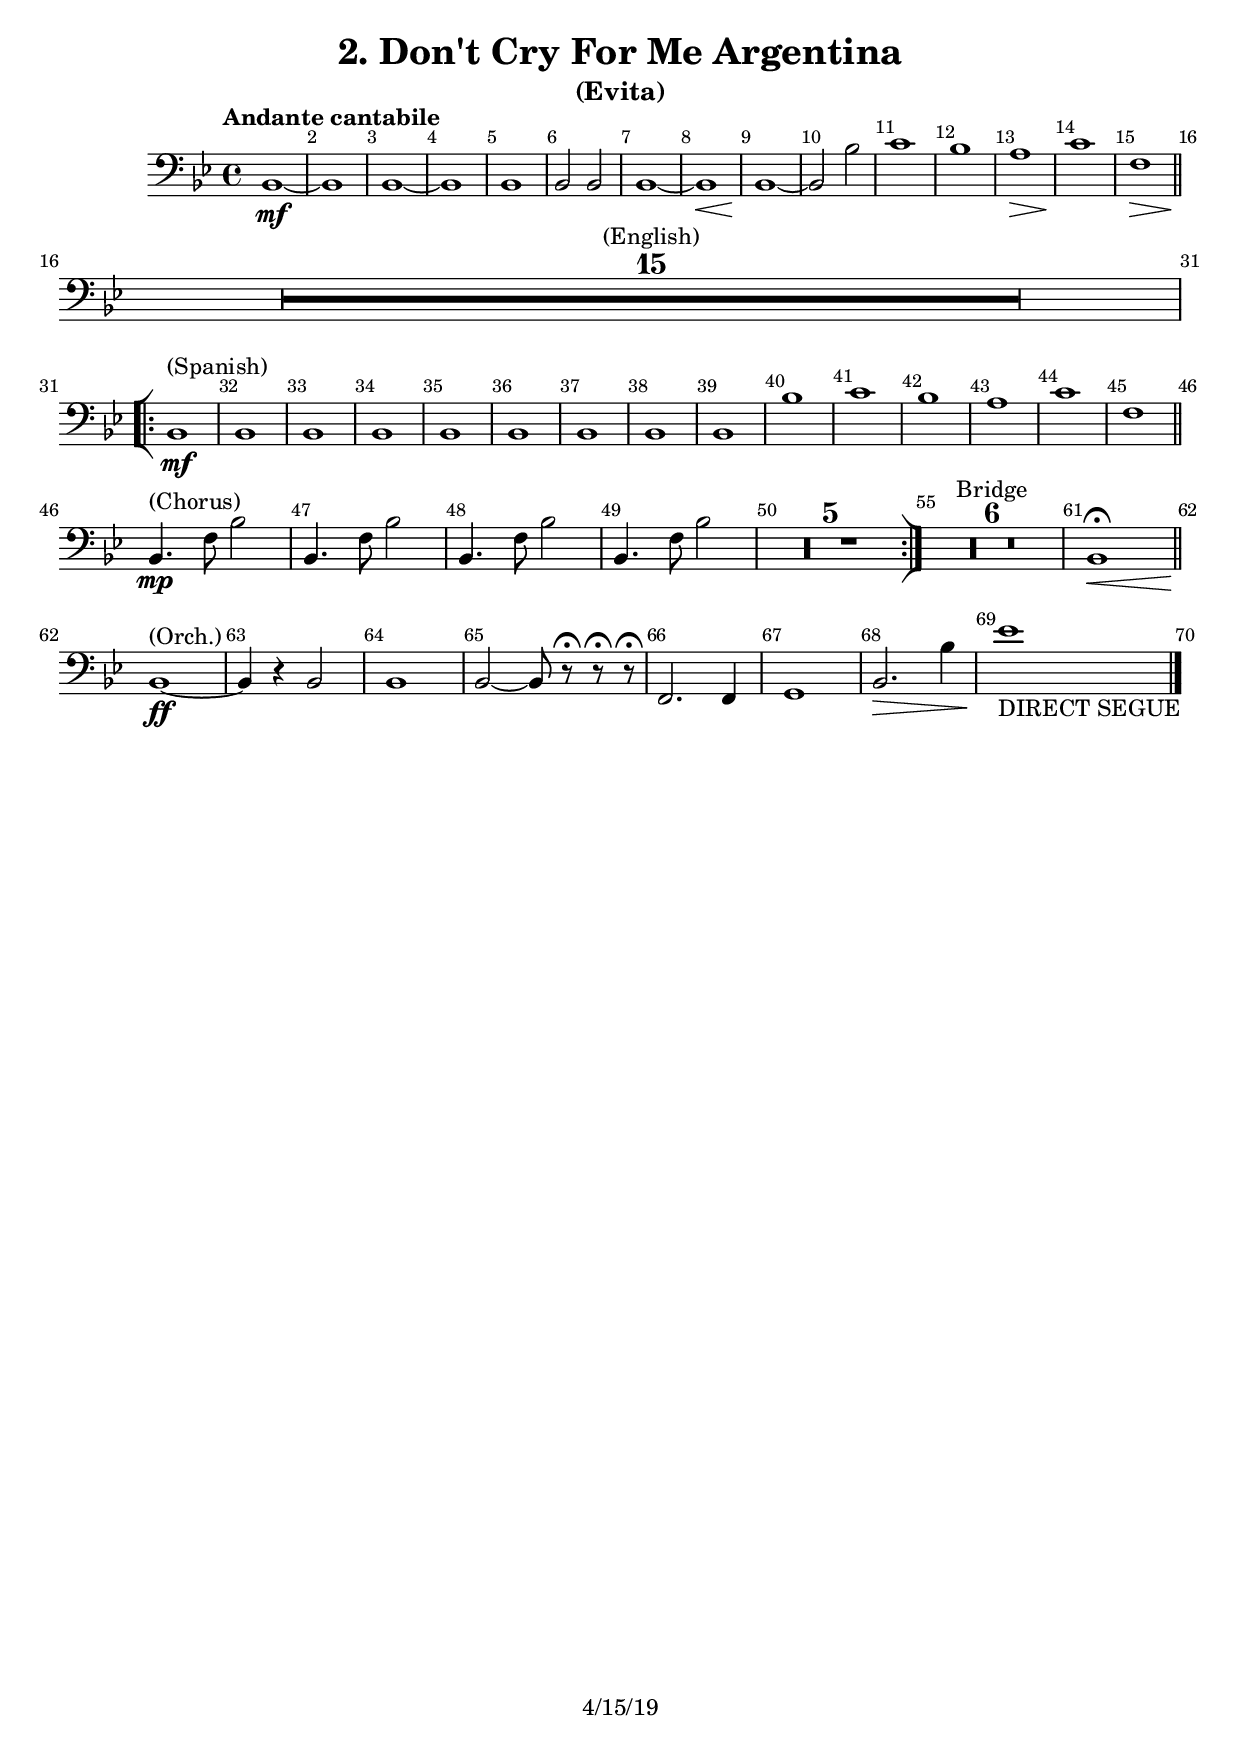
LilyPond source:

\header {
  title = "2. Don't Cry For Me Argentina"
  subtitle = "(Evita)"
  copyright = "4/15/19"
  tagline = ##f
}

global = {
  \key bes \major
  \time 4/4
  \clef bass
  \tempo "Andante cantabile"
  \compressFullBarRests
  \override Score.BarNumber.break-visibility = ##(#t #t #t)
}

\relative c {
  \global
  bes1\mf ~ bes bes ~ bes bes bes2 bes bes1 ~ bes\< bes1\! ~ bes2 bes' c1 bes a\> c\! f,\> \bar "||" \break %53-67
  R1 * 15\!^"(English)" \bar "[|:" \break % 68-82
  bes,1\mf^"(Spanish)" \repeat unfold 8 { bes1 } bes' c bes a c f, \bar "||" \break %83-97
  bes,4.\mp^"(Chorus)" f'8 bes2 \repeat unfold 3 {bes,4. f'8 bes2} R1*5 \bar ":|]" %98-106
  R1*6^"Bridge" bes,1\fermata \< \bar "||" \break %138-144
  bes1\ff \! ^"(Orch.)" ~ bes4 r bes2 bes1 bes2 ~ bes8 \repeat unfold 3 { r\fermata } f2. f4 g1 bes2.\> bes'4 ees1\!_"DIRECT SEGUE" \bar "|."
}